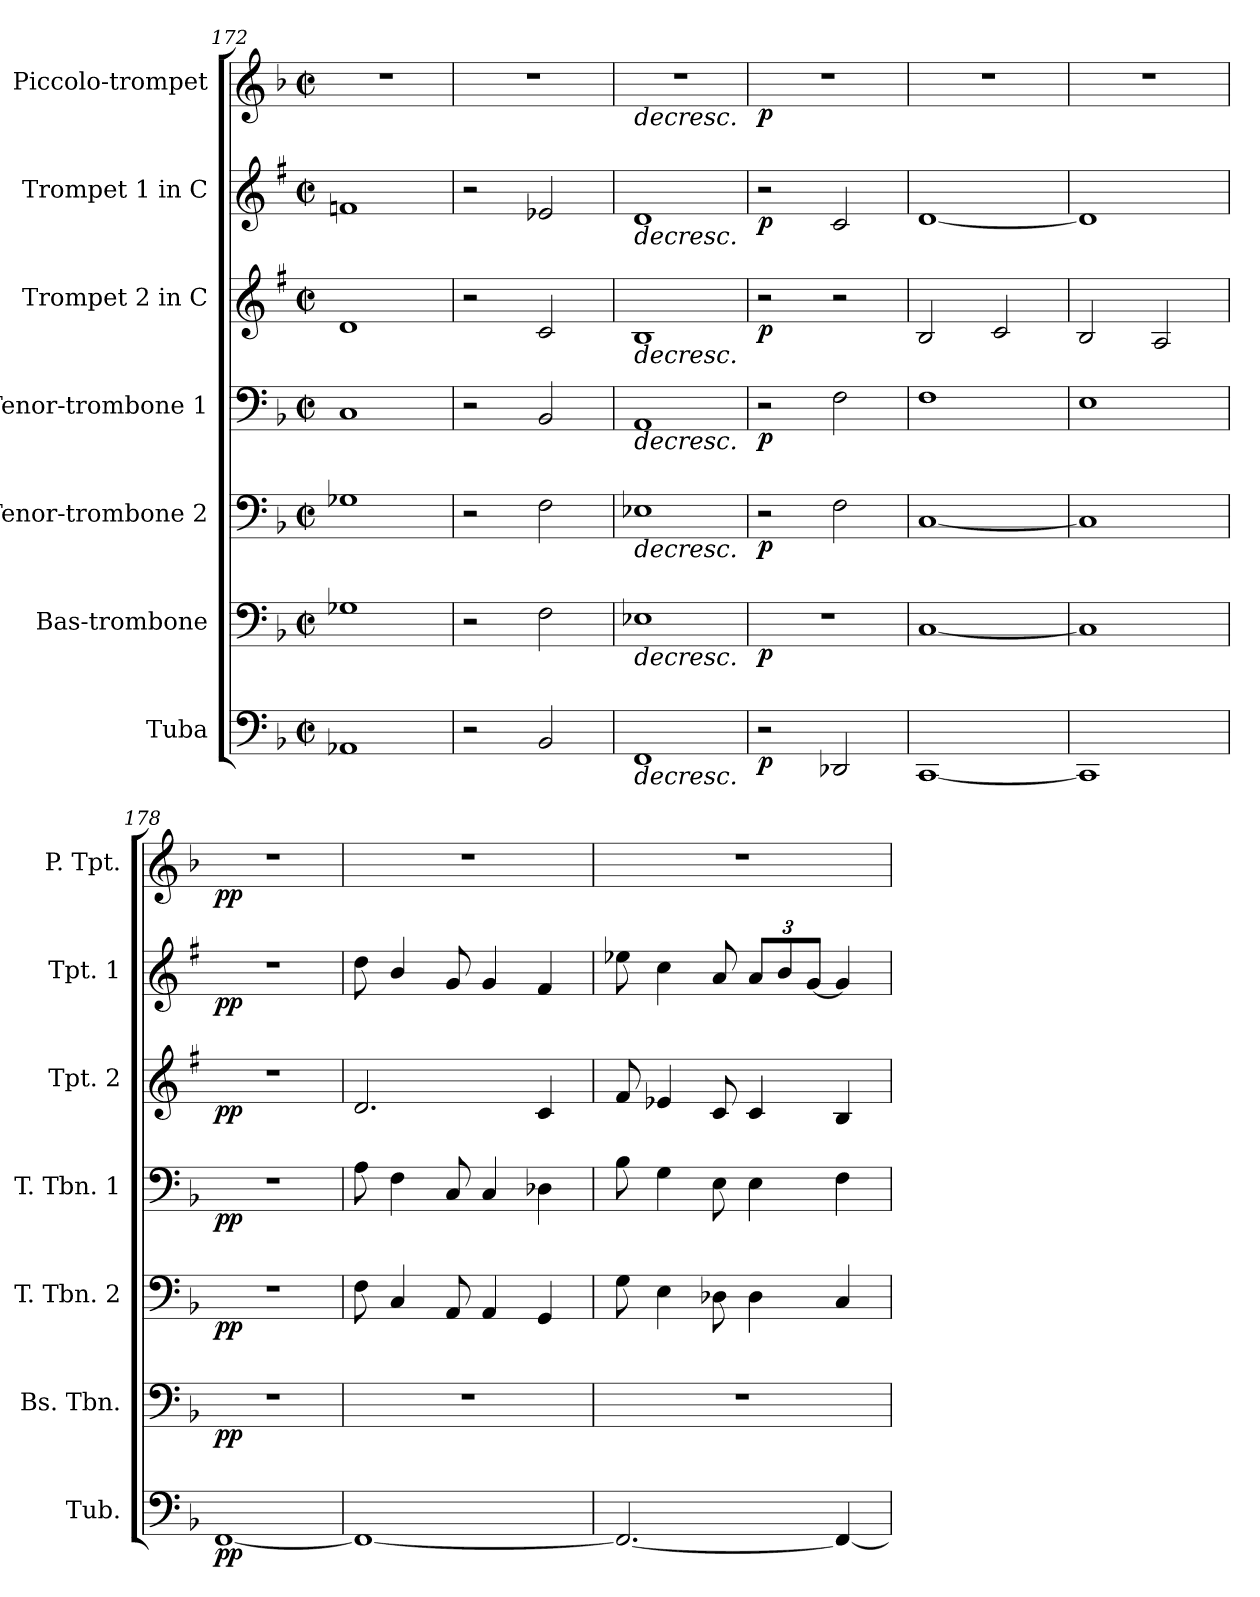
**kern	**dynam	**kern	**dynam	**kern	**dynam	**kern	**dynam	**kern	**dynam	**kern	**dynam	**kern	**dynam
*part7	*part7	*part6	*part6	*part5	*part5	*part4	*part4	*part3	*part3	*part2	*part2	*part1	*part1
*staff7	*staff7	*staff6	*staff6	*staff5	*staff5	*staff4	*staff4	*staff3	*staff3	*staff2	*staff2	*staff1	*staff1
*I"Tuba	*	*I"Bas-trombone	*	*I"Tenor-trombone 2	*	*I"Tenor-trombone 1	*	*I"Trompet 2 in C	*	*I"Trompet 1 in C	*	*I"Piccolo-trompet	*
*I'Tub.	*	*I'Bs. Tbn.	*	*I'T. Tbn. 2	*	*I'T. Tbn. 1	*	*I'Tpt. 2	*	*I'Tpt. 1	*	*I'P. Tpt.	*
*clefF4	*	*clefF4	*	*clefF4	*	*clefF4	*	*clefG2	*	*clefG2	*	*clefG2	*
*	*	*	*	*	*	*	*	*ITrd1c2	*	*ITrd1c2	*	*ITrd-6c-10	*
*k[b-]	*	*k[b-]	*	*k[b-]	*	*k[b-]	*	*k[b-]	*	*k[b-]	*	*k[b-e-a-]	*
*M2/2	*	*M2/2	*	*M2/2	*	*M2/2	*	*M2/2	*	*M2/2	*	*M2/2	*
*met(c|)	*	*met(c|)	*	*met(c|)	*	*met(c|)	*	*met(c|)	*	*met(c|)	*	*met(c|)	*
=172	=172	=172	=172	=172	=172	=172	=172	=172	=172	=172	=172	=172	=172
1AA-X	.	1G-X	.	1G-X	.	1C	.	1c	.	1e-X	.	1r	.
=173	=173	=173	=173	=173	=173	=173	=173	=173	=173	=173	=173	=173	=173
2r	.	2r	.	2r	.	2r	.	2r	.	2r	.	1r	.
2BB-/	.	2F\	.	2F\	.	2BB-/	.	2B-/	.	2d-X/	.	.	.
=174	=174	=174	=174	=174	=174	=174	=174	=174	=174	=174	=174	=174	=174
!	!LO:HP:b	!	!LO:HP:b	!	!LO:HP:b	!	!LO:HP:b	!	!LO:HP:b	!	!LO:HP:b	!	!LO:HP:b
1FF	>	1E-X	>	1E-X	>	1AA	>	1A	>	1c	>	1r	>
=175	=175	=175	=175	=175	=175	=175	=175	=175	=175	=175	=175	=175	=175
!	!LO:DY:b	!	!LO:DY:b	!	!LO:DY:b	!	!LO:DY:b	!	!LO:DY:b	!	!LO:DY:b	!	!LO:DY:b
2r	p	1r	p	2r	p	2r	p	2r	p	2r	p	1r	p
2DD-X/	]	.	.	2F\	.	2F\	]	2r	]	2B-/	]	.	.
.	.	.	]	.	]	.	.	.	.	.	.	.	]
=176	=176	=176	=176	=176	=176	=176	=176	=176	=176	=176	=176	=176	=176
[1CC	.	[1C	.	[1C	.	1F	.	2A/	.	[1c	.	1r	.
.	.	.	.	.	.	.	.	2B-/	.	.	.	.	.
=177	=177	=177	=177	=177	=177	=177	=177	=177	=177	=177	=177	=177	=177
1CC]	.	1C]	.	1C]	.	1E	.	2A/	.	1c]	.	1r	.
.	.	.	.	.	.	.	.	2G/	.	.	.	.	.
=178	=178	=178	=178	=178	=178	=178	=178	=178	=178	=178	=178	=178	=178
!	!LO:DY:b	!	!LO:DY:b	!	!LO:DY:b	!	!LO:DY:b	!	!LO:DY:b	!	!LO:DY:b	!	!LO:DY:b
[1FF	pp	1r	pp	1r	pp	1r	pp	1r	pp	1r	pp	1r	pp
!!LO:PB:g=z
=179	=179	=179	=179	=179	=179	=179	=179	=179	=179	=179	=179	=179	=179
1FF_	.	1r	.	8F\	.	8A\	.	2.c/	.	8cc\	.	1r	.
.	.	.	.	4C/	.	4F\	.	.	.	4a/	.	.	.
.	.	.	.	8AA/	.	8C/	.	.	.	8f/	.	.	.
.	.	.	.	4AA/	.	4C/	.	.	.	4f/	.	.	.
.	.	.	.	4GG/	.	4D-X\	.	4B-/	.	4e/	.	.	.
=180	=180	=180	=180	=180	=180	=180	=180	=180	=180	=180	=180	=180	=180
2.FF/_	.	1r	.	8G\	.	8B-\	.	8e/	.	8dd-X\	.	1r	.
.	.	.	.	4E\	.	4G\	.	4d-X/	.	4b-\	.	.	.
.	.	.	.	8D-X\	.	8E\	.	8B-/	.	8g/	.	.	.
*	*	*	*	*	*	*	*	*	*	*Xbrackettup	*	*	*
.	.	.	.	4D-\	.	4E\	.	4B-/	.	12g/L	.	.	.
.	.	.	.	.	.	.	.	.	.	12a/	.	.	.
.	.	.	.	.	.	.	.	.	.	[12f/J	.	.	.
4FF/_	.	.	.	4C/	.	4F\	.	4A/	.	4f/]	.	.	.
=	=	=	=	=	=	=	=	=	=	=	=	=	=
*-	*-	*-	*-	*-	*-	*-	*-	*-	*-	*-	*-	*-	*-
